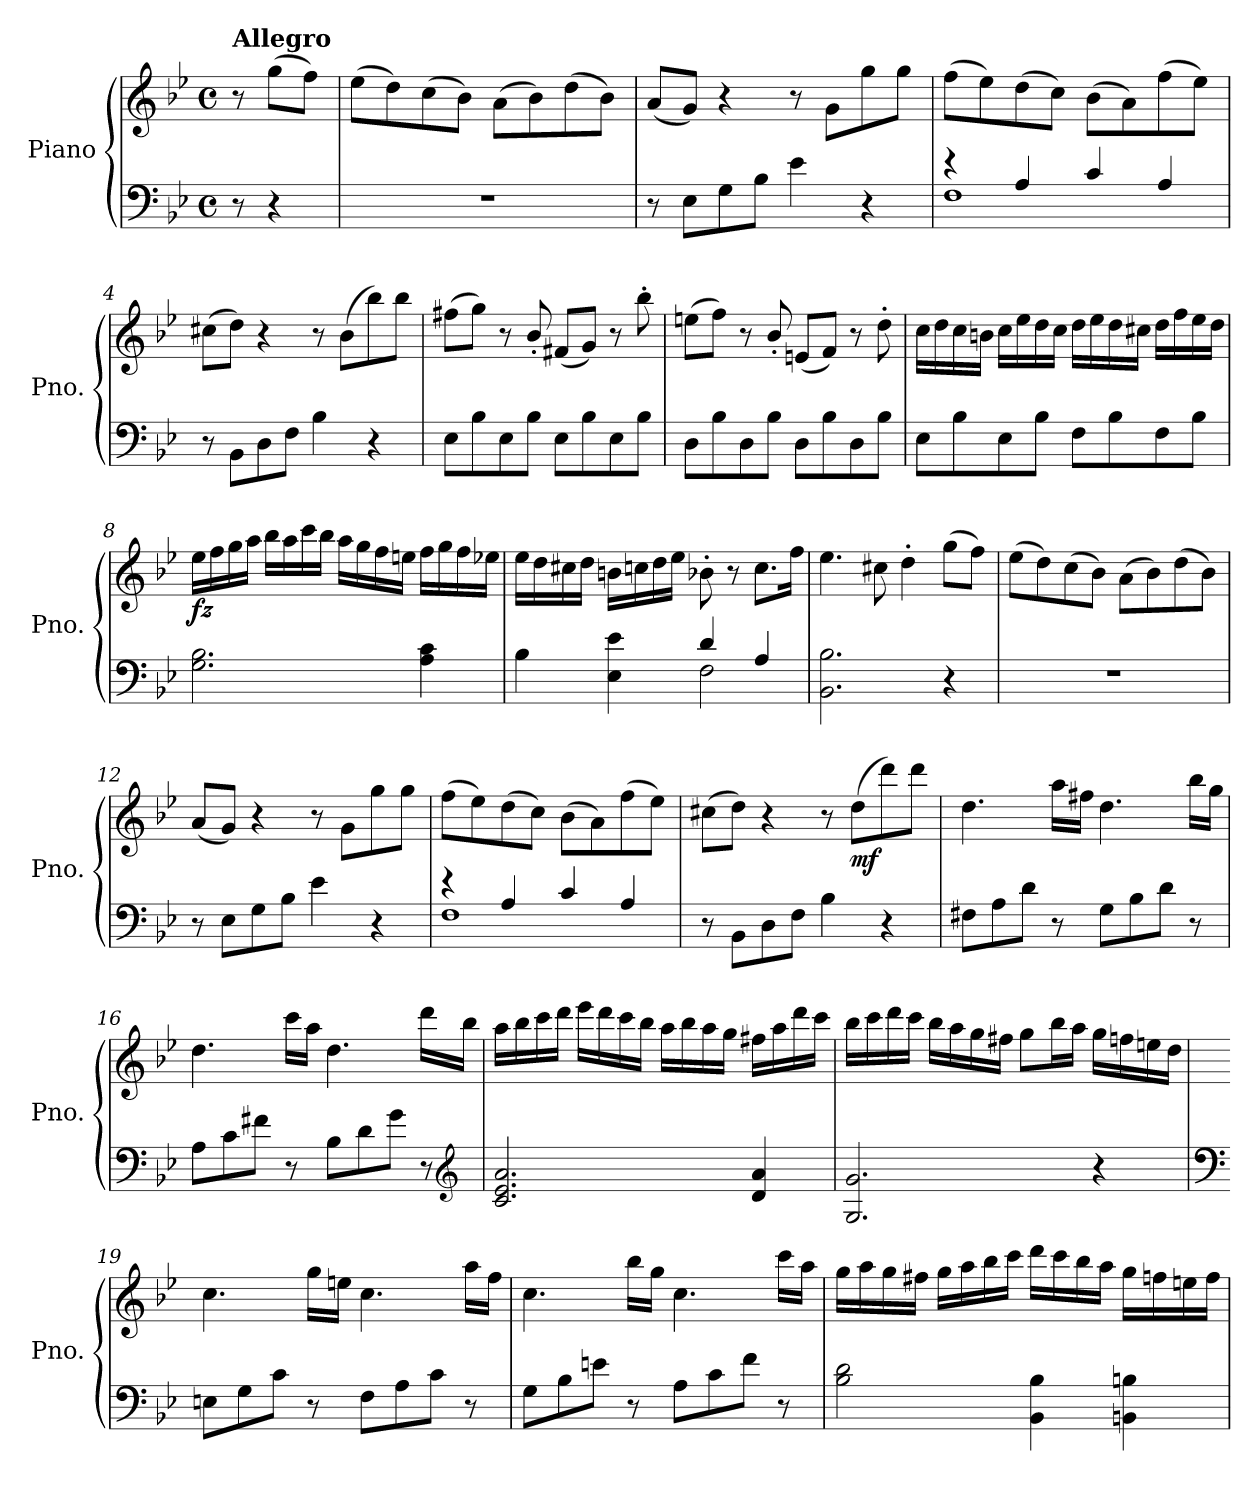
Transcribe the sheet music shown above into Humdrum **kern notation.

**kern	**kern	**dynam
*part1	*part1	*part1
*staff2	*staff1	*staff1/2
*I"Piano	*	*
*I'Pno.	*	*
*clefF4	*clefG2	*
*k[b-e-]	*k[b-e-]	*
*B-:	*B-:	*
*M4/4	*M4/4	*
*met(c)	*met(c)	*
*MM120	*MM120	*
=	=	=
!	!LO:TX:a:B:t=Allegro	!
8r	8r	.
4r	(8gg\L	.
.	8ff\J)	.
=1	=1	=1
1r	(8ee-\L	.
.	8dd\)	.
.	(8cc\	.
.	8b-\J)	.
.	(8a\L	.
.	8b-\)	.
.	(8dd\	.
.	8b-\J)	.
=2	=2	=2
8r	(8a/L	.
8E-\L	8g/J)	.
8G\	4r	.
8B-\J	.	.
4e-\	8r	.
.	8g\L	.
4r	8gg\	.
.	8gg\J	.
=3	=3	=3
*^	*	*
4r	1F	(8ff\L	.
.	.	8ee-\)	.
4A/	.	(8dd\	.
.	.	8cc\J)	.
4c/	.	(8b-\L	.
.	.	8a\)	.
4A/	.	(8ff\	.
.	.	8ee-\J)	.
*v	*v	*	*
=4	=4	=4
8r	(8cc#X\L	.
8BB-\L	8dd\J)	.
8D\	4r	.
8F\J	.	.
4B-\	8r	.
.	(8b-\L	.
4r	8bb-\)	.
.	8bb-\J	.
!!LO:LB:g=z
=5	=5	=5
8E-\L	(8ff#X\L	.
8B-\	8gg\J)	.
8E-\	8r	.
8B-\J	8b-'/	.
8E-\L	(8f#X/L	.
8B-\	8g/J)	.
8E-\	8r	.
8B-\J	8bb-'\	.
=6	=6	=6
8D\L	(8een\L	.
8B-\	8ff\J)	.
8D\	8r	.
8B-\J	8b-'/	.
8D\L	(8en/L	.
8B-\	8f/J)	.
8D\	8r	.
8B-\J	8dd'\	.
=7	=7	=7
8E-\L	16cc\LL	.
.	16dd\	.
8B-\	16cc\	.
.	16bn\JJ	.
8E-\	16cc\LL	.
.	16ee-\	.
8B-\J	16dd\	.
.	16cc\JJ	.
8F\L	16dd\LL	.
.	16ee-\	.
8B-\	16dd\	.
.	16cc#X\JJ	.
8F\	16dd\LL	.
.	16ff\	.
8B-\J	16ee-\	.
.	16dd\JJ	.
!!LO:LB:g=z
=8	=8	=8
!	!	!LO:DY:b
2.G\ 2.B-\	16ee-\LL	fz
.	16ff\	.
.	16gg\	.
.	16aa\JJ	.
.	16bb-\LL	.
.	16aa\	.
.	16ccc\	.
.	16bb-\JJ	.
.	16aa\LL	.
.	16gg\	.
.	16ff\	.
.	16een\JJ	.
4A\ 4c\	16ff\LL	.
.	16gg\	.
.	16ff\	.
.	16ee-X\JJ	.
=9	=9	=9
*^	*	*
4B-\	4ryy	16ee-\LL	.
.	.	16dd\	.
.	.	16cc#X\	.
.	.	16dd\JJ	.
4E-\ 4e-\	4ryy	16bn\LL	.
.	.	16ccn\	.
.	.	16dd\	.
.	.	16ee-\JJ	.
4d/	2F\	8b-X'\	.
.	.	8r	.
4A/	.	8.cc\L	.
.	.	16ff\Jk	.
*v	*v	*	*
=10	=10	=10
2.BB-\ 2.B-\	4.ee-\	.
.	8cc#X\	.
.	4dd'\	.
4r	(8gg\L	.
.	8ff\J)	.
!!LO:LB:g=z
=11	=11	=11
1r	(8ee-\L	.
.	8dd\)	.
.	(8cc\	.
.	8b-\J)	.
.	(8a\L	.
.	8b-\)	.
.	(8dd\	.
.	8b-\J)	.
!!LO:LB:g=z
=12	=12	=12
8r	(8a/L	.
8E-\L	8g/J)	.
8G\	4r	.
8B-\J	.	.
4e-\	8r	.
.	8g\L	.
4r	8gg\	.
.	8gg\J	.
=13	=13	=13
*^	*	*
4r	1F	(8ff\L	.
.	.	8ee-\)	.
4A/	.	(8dd\	.
.	.	8cc\J)	.
4c/	.	(8b-\L	.
.	.	8a\)	.
4A/	.	(8ff\	.
.	.	8ee-\J)	.
*v	*v	*	*
=14	=14	=14
8r	(8cc#X\L	.
8BB-\L	8dd\J)	.
8D\	4r	.
8F\J	.	.
4B-\	8r	.
!	!	!LO:DY:b
.	(8dd\L	mf
4r	8ddd\)	.
.	8ddd\J	.
=15	=15	=15
8F#X\L	4.dd\	.
8A\	.	.
8d\J	.	.
8r	16aa\LL	.
.	16ff#X\JJ	.
8G\L	4.dd\	.
8B-\	.	.
8d\J	.	.
8r	16bb-\LL	.
.	16gg\JJ	.
!!LO:LB:g=z
=16	=16	=16
8A\L	4.dd\	.
8c\	.	.
8f#X\J	.	.
8r	16ccc\LL	.
.	16aa\JJ	.
8B-\L	4.dd\	.
8d\	.	.
8g\J	.	.
8r	16ddd\LL	.
*clefG2	*	*
.	16bb-\JJ	.
=17	=17	=17
2.c/ 2.e-/ 2.a/	16aa\LL	.
.	16bb-\	.
.	16ccc\	.
.	16ddd\JJ	.
.	16eee-\LL	.
.	16ddd\	.
.	16ccc\	.
.	16bb-\JJ	.
.	16aa\LL	.
.	16bb-\	.
.	16aa\	.
.	16gg\JJ	.
4d/ 4a/	16ff#X\LL	.
.	16aa\	.
.	16ddd\	.
.	16ccc\JJ	.
!!LO:PB:g=z
=18	=18	=18
2.G/ 2.g/	16bb-\LL	.
.	16ccc\	.
.	16ddd\	.
.	16ccc\JJ	.
.	16bb-\LL	.
.	16aa\	.
.	16gg\	.
.	16ff#X\JJ	.
.	8gg\L	.
.	16bb-\L	.
.	16aa\JJ	.
4r	16gg\LL	.
.	16ffn\	.
.	16een\	.
.	16dd\JJ	.
!!LO:LB:g=z
=19	=19	=19
*clefF4	*	*
8En\L	4.cc\	.
8G\	.	.
8c\J	.	.
8r	16gg\LL	.
.	16een\JJ	.
8F\L	4.cc\	.
8A\	.	.
8c\J	.	.
8r	16aa\LL	.
.	16ff\JJ	.
=20	=20	=20
8G\L	4.cc\	.
8B-\	.	.
8en\J	.	.
8r	16bb-\LL	.
.	16gg\JJ	.
8A\L	4.cc\	.
8c\	.	.
8f\J	.	.
8r	16ccc\LL	.
.	16aa\JJ	.
=21	=21	=21
2B-\ 2d\	16gg\LL	.
.	16aa\	.
.	16gg\	.
.	16ff#X\JJ	.
.	16gg\LL	.
.	16aa\	.
.	16bb-\	.
.	16ccc\JJ	.
4BB-\ 4B-\	16ddd\LL	.
.	16ccc\	.
.	16bb-\	.
.	16aa\JJ	.
4BBn\ 4Bn\	16gg\LL	.
.	16ffn\	.
.	16een\	.
.	16ff\JJ	.
=	=	=
*-	*-	*-
